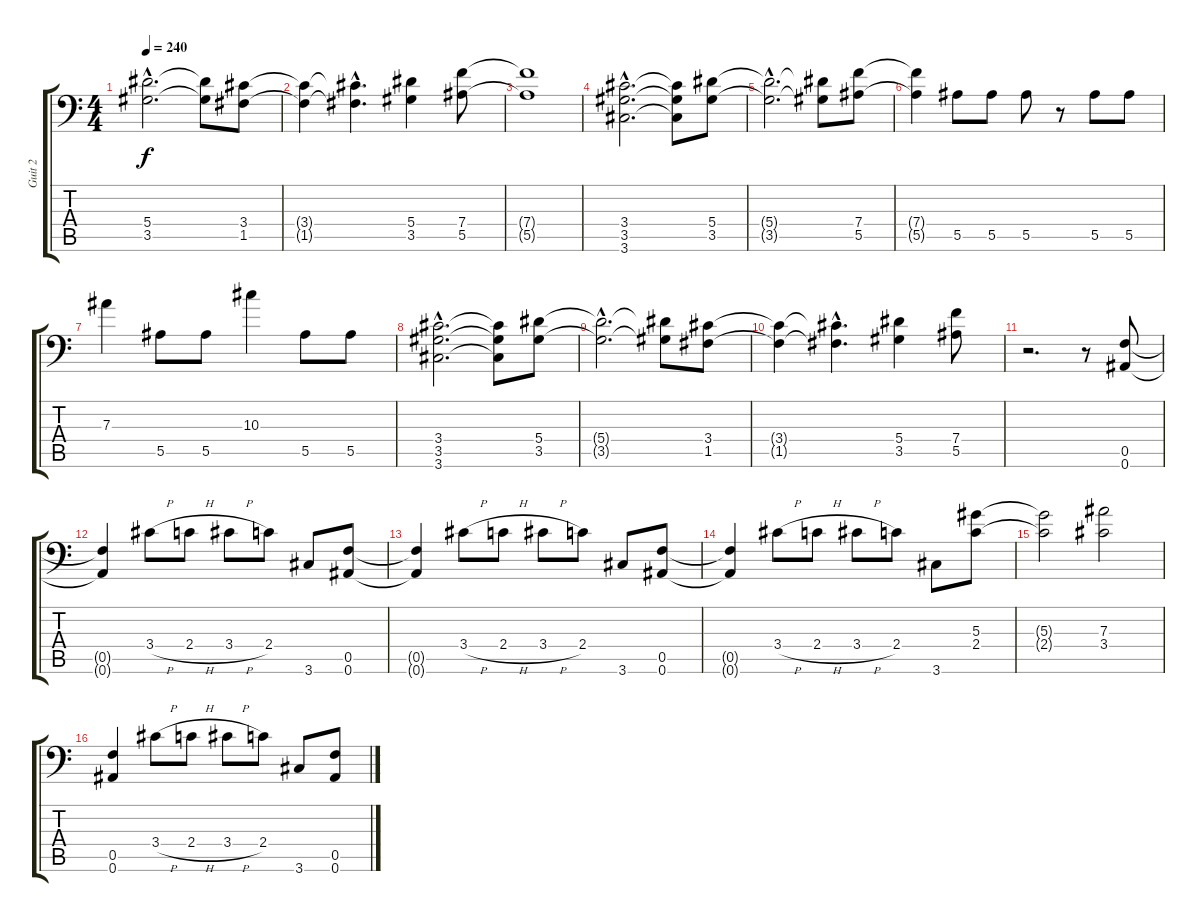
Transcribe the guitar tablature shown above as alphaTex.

\track ("Guit 2" "Guit 2") {instrument distortionguitar}
\staff {score tabs}
\tuning (C4 G3 Eb3 Bb2 F2 Bb1) {hide}
\ts (4 4)
\tempo 240
\clef f4
\ks c
(5.4{hac t} 3.5{hac t}).2{d dy f} (5.4{t} 3.5{t}).8 (3.4 1.5).8 |
(3.4{t} 1.5{t}).4 (3.4{hac t} 1.5{hac t}).4{d} (5.4 3.5).4 (7.4 5.5).8 |
(7.4{t} 5.5{t}).1 |
(3.4{hac} 3.5{hac} 3.6{hac}).2{d} (3.4{t} 3.5{t} 3.6{t}).8 (5.4 3.5).8 |
(5.4{hac t} 3.5{hac t}).2{d} (5.4{t} 3.5{t}).8 (7.4 5.5).8 |
(7.4{t} 5.5{t}).4 5.5.8 5.5.8 5.5.8 r.8 5.5.8 5.5.8 |
7.3.4 5.5.8 5.5.8 10.3.4 5.5.8 5.5.8 |
(3.4{hac} 3.5{hac} 3.6{hac}).2{d} (3.4{t} 3.5{t} 3.6{t}).8 (5.4 3.5).8 |
(5.4{hac t} 3.5{hac t}).2{d} (5.4{t} 3.5{t}).8 (3.4 1.5).8 |
(3.4{t} 1.5{t}).4 (3.4{hac t} 1.5{hac t}).4{d} (5.4 3.5).4 (7.4 5.5).8 |
r.2{d} r.8 (0.5 0.6).8 |
(0.5{t} 0.6{t}).4 3.4{h}.8 2.4{h}.8 3.4{h}.8 2.4.8 3.6.8 (0.5 0.6).8 |
(0.5{t} 0.6{t}).4 3.4{h}.8 2.4{h}.8 3.4{h}.8 2.4.8 3.6.8 (0.5 0.6).8 |
(0.5{t} 0.6{t}).4 3.4{h}.8 2.4{h}.8 3.4{h}.8 2.4.8 3.6.8 (5.3 2.4).8 |
(5.3{t} 2.4{t}).2 (7.3 3.4).2 |
(0.5 0.6).4 3.4{h}.8 2.4{h}.8 3.4{h}.8 2.4.8 3.6.8 (0.5 0.6).8
